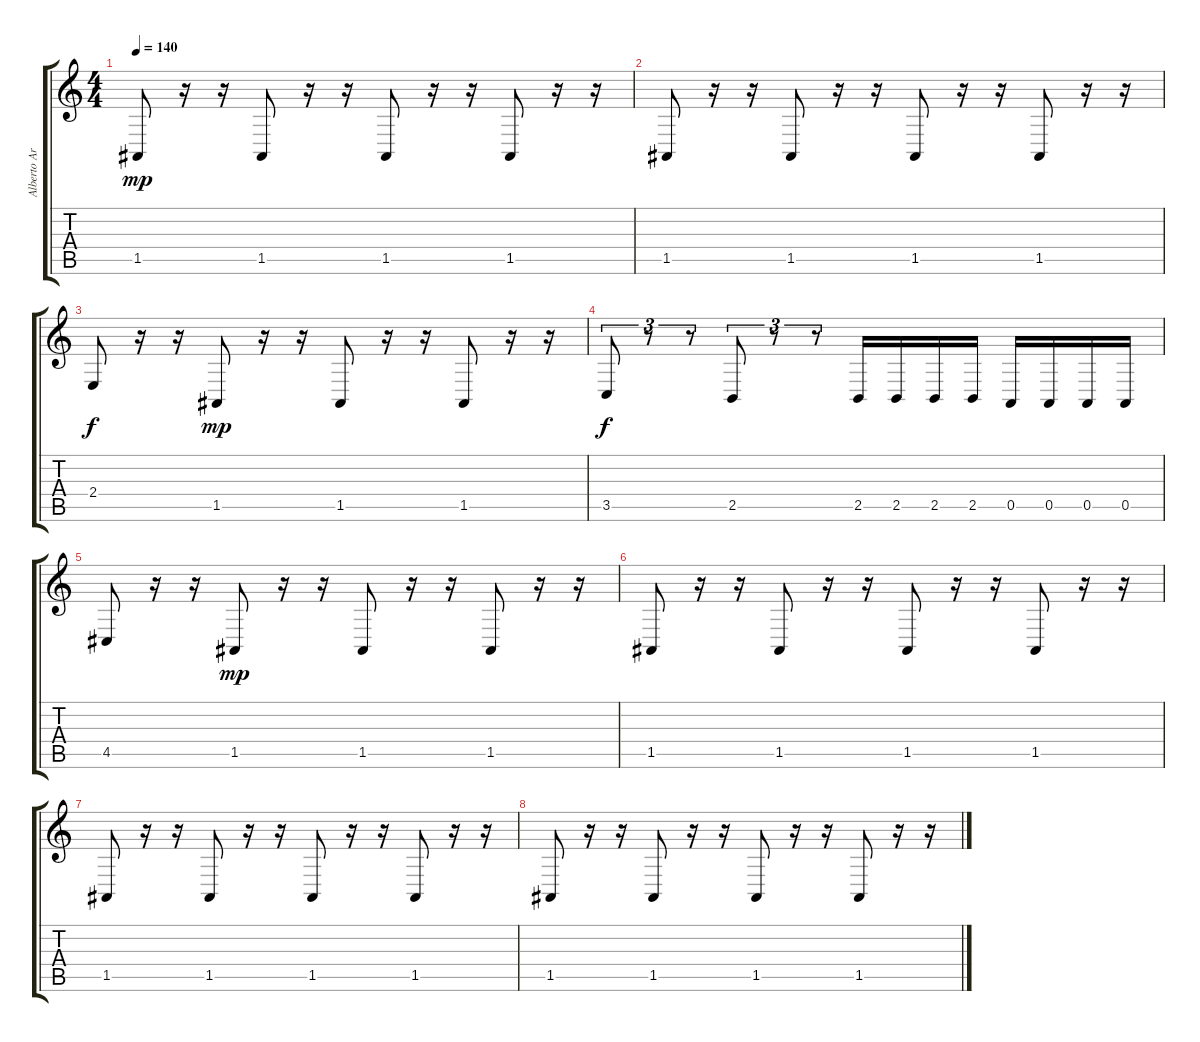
\track ("Alberto Ardines" "Alberto Ar") {instrument acousticgrandpiano}
\staff {score tabs}
\tuning (E4 B3 G3 D3 A2 E2) {hide}
\ts (4 4)
\tempo 140
\clef g2
\ks c
1.5.8{dy mp} r.16 r.16 1.5.8 r.16 r.16 1.5.8 r.16 r.16 1.5.8 r.16 r.16 |
1.5.8 r.16 r.16 1.5.8 r.16 r.16 1.5.8 r.16 r.16 1.5.8 r.16 r.16 |
2.4.8{dy f} r.16 r.16 1.5.8{dy mp} r.16 r.16 1.5.8 r.16 r.16 1.5.8 r.16 r.16 |
3.5.8{tu (3 2) dy f} r.8{tu (3 2)} r.8{tu (3 2)} 2.5.8{tu (3 2)} r.8{tu (3 2)} r.8{tu (3 2)} 2.5.16 2.5.16 2.5.16 2.5.16 0.5.16 0.5.16 0.5.16 0.5.16 |
4.5.8 r.16 r.16 1.5.8{dy mp} r.16 r.16 1.5.8 r.16 r.16 1.5.8 r.16 r.16 |
1.5.8 r.16 r.16 1.5.8 r.16 r.16 1.5.8 r.16 r.16 1.5.8 r.16 r.16 |
1.5.8 r.16 r.16 1.5.8 r.16 r.16 1.5.8 r.16 r.16 1.5.8 r.16 r.16 |
1.5.8 r.16 r.16 1.5.8 r.16 r.16 1.5.8 r.16 r.16 1.5.8 r.16 r.16
